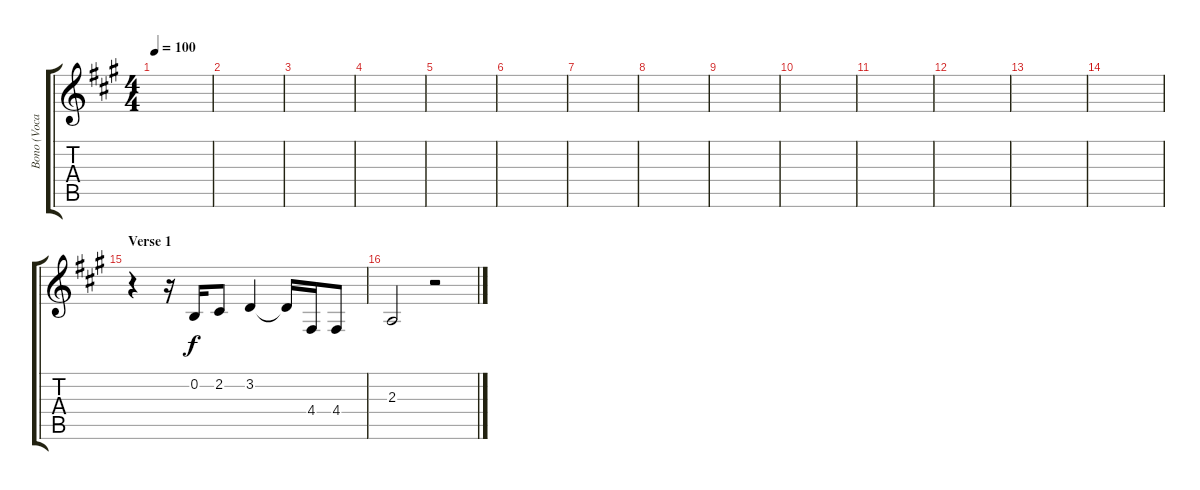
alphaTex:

\track ("Bono (Vocal)" "Bono (Voca") {instrument viola}
\staff {score tabs}
\tuning (E4 B3 G3 D3 A2 E2) {hide}
\ts (4 4)
\tempo 100
\clef g2
\ks f#minor
|
|
|
|
|
|
|
|
|
|
|
|
|
|
\section ("" "Verse 1")
r.4 r.16 0.2.16 2.2.8 3.2.4 3.2{t}.16 4.4.16 4.4.8 |
2.3.2 r.2
